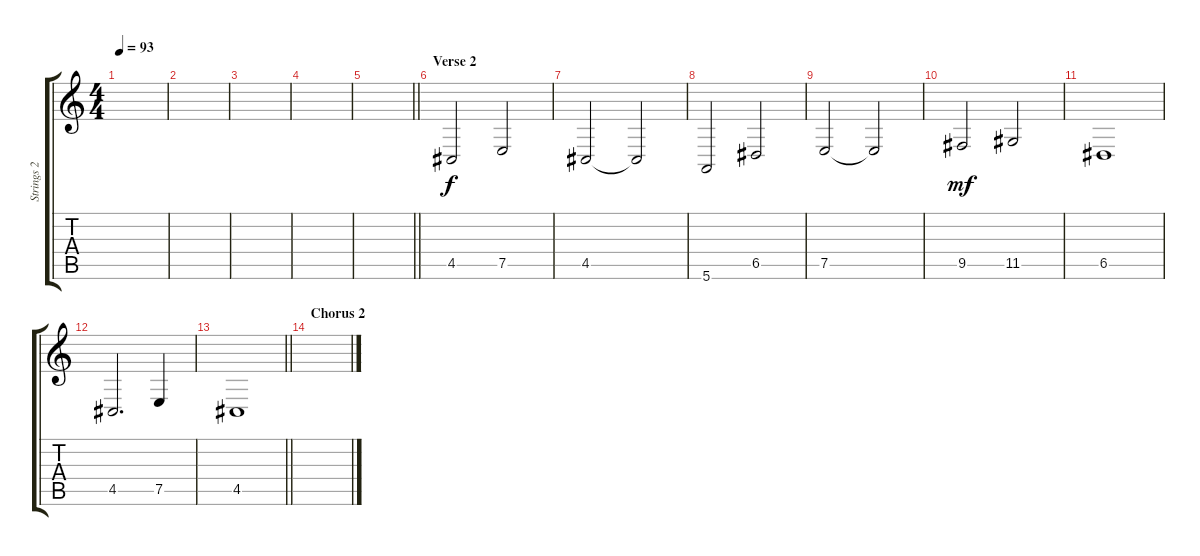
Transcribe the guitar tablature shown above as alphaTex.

\track ("Strings 2" "Strings 2") {instrument stringensemble2}
\staff {score tabs}
\tuning (E4 B3 G3 D3 A2 E2) {hide}
\ts (4 4)
\tempo 93
\clef g2
\ks c
|
|
|
|
\barLineRight lightlight
|
\section ("" "Verse 2")
4.5.2{dy f volume 14} 7.5.2 |
4.5.2 4.5{t}.2{volume 0} |
5.6.2{volume 14} 6.5.2 |
7.5.2 7.5{t}.2 |
9.5.2{dy mf} 11.5.2 |
6.5.1 |
4.5.2{d} 7.5.4 |
\barLineRight lightlight
4.5.1 |
\section ("" "Chorus 2")
